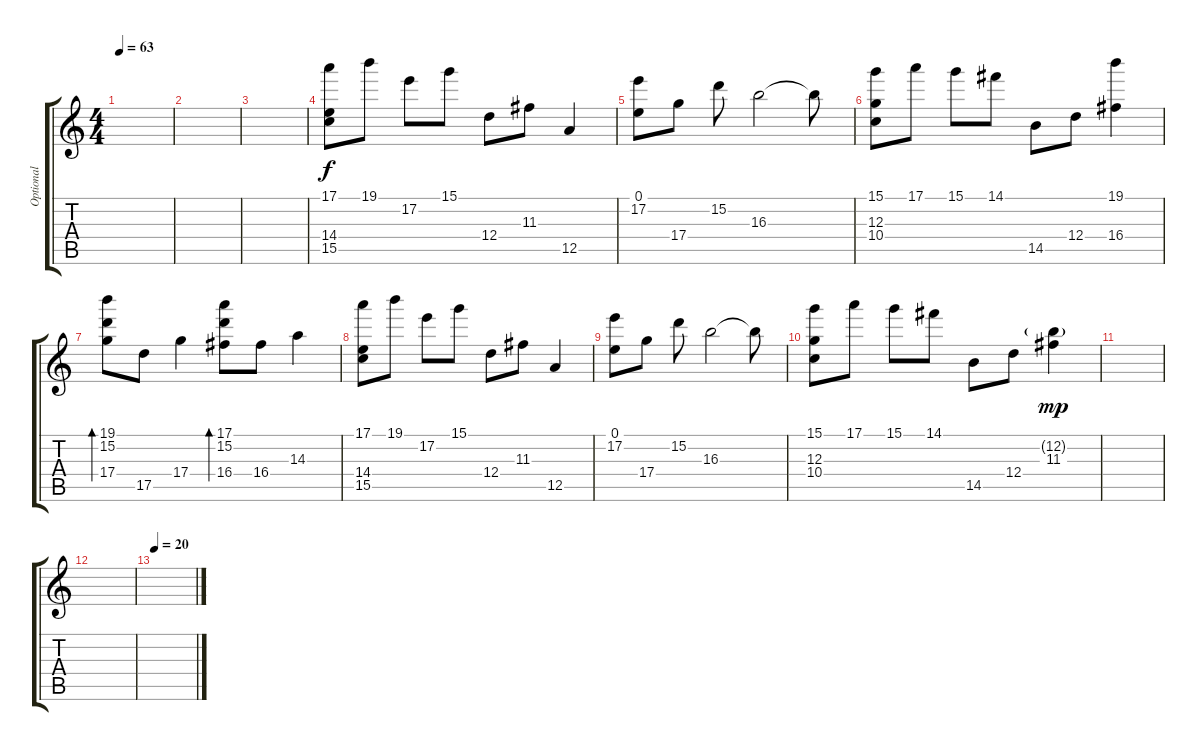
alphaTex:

\track ("Optional" "Optional") {mute instrument acousticguitarnylon}
\staff {score tabs}
\tuning (E4 B3 G3 D3 A2 E2) {hide}
\ts (4 4)
\tempo 63
\clef g2
\ks c
|
|
|
(17.1 14.4 15.5).8 19.1.8 17.2.8 15.1.8 12.4.8 11.3.8 12.5.4 |
(0.1 17.2).8 17.4.8 15.2.8 16.3.2 16.3{t}.8 |
(15.1 12.3 10.4).8 17.1.8 15.1.8 14.1.8 14.5.8 12.4.8 (19.1 16.4).4 |
(19.1 15.2 17.4).8{bd 480} 17.5.8 17.4.4 (17.1 15.2 16.4).8{bd 480} 16.4.8 14.3.4 |
(17.1 14.4 15.5).8 19.1.8 17.2.8 15.1.8 12.4.8 11.3.8 12.5.4 |
(0.1 17.2).8 17.4.8 15.2.8 16.3.2 16.3{t}.8 |
(15.1 12.3 10.4).8 17.1.8 15.1.8 14.1.8 14.5.8 12.4.8 (12.2{g} 11.3).4{dy mp} |
|
|
\tempo 20
